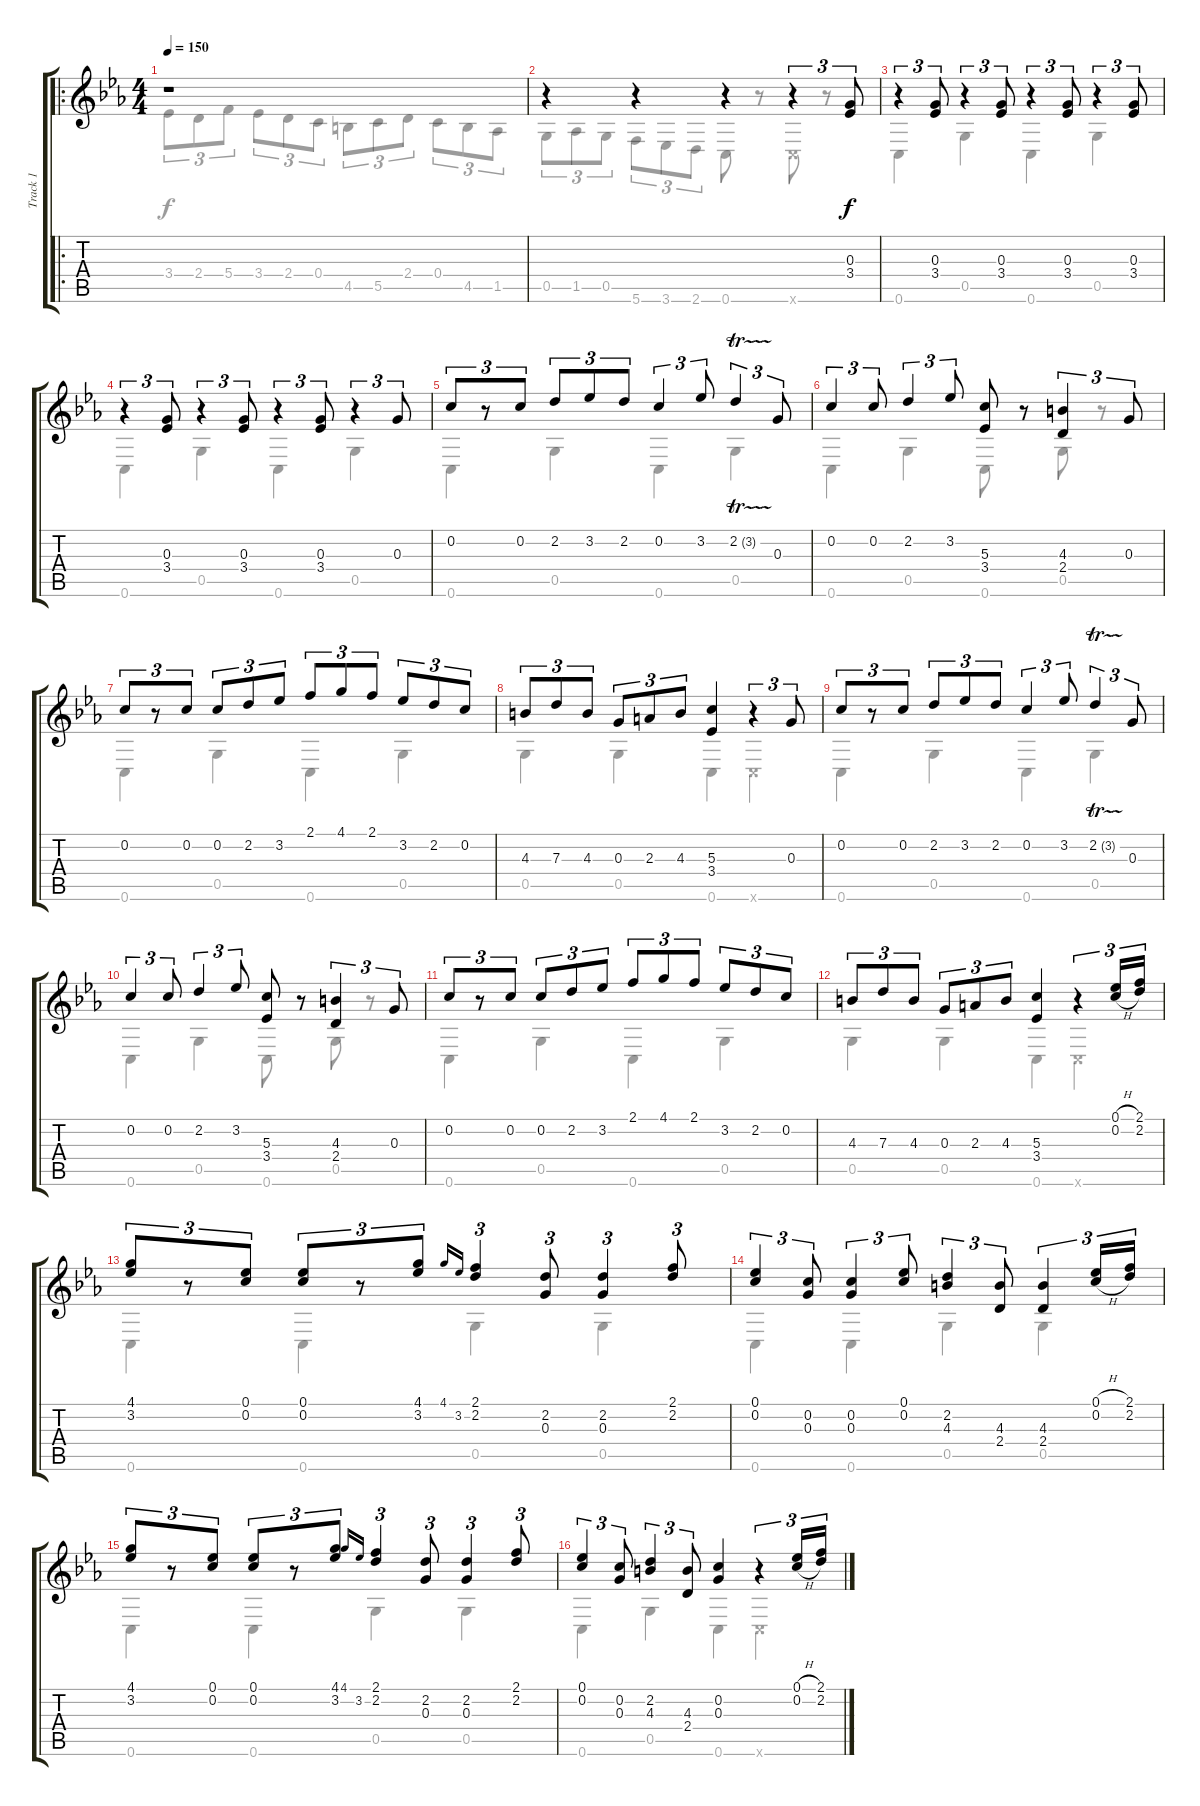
\track ("Track 1" "Track 1") {instrument acousticguitarsteel}
\staff {score tabs}
\tuning (Eb4 C4 G3 C3 G2 C2) {hide}
\voice
\ro
\ts (4 4)
\tempo 150
\clef g2
\ks cminor
r.1{dy f instrument acousticguitarsteel} |
r.4 r.4 r.4 r.4{tu (3 2)} (0.3 3.4).8{tu (3 2)} |
r.4{tu (3 2)} (0.3 3.4).8{tu (3 2)} r.4{tu (3 2)} (0.3 3.4).8{tu (3 2)} r.4{tu (3 2)} (0.3 3.4).8{tu (3 2)} r.4{tu (3 2)} (0.3 3.4).8{tu (3 2)} |
r.4{tu (3 2)} (0.3 3.4).8{tu (3 2)} r.4{tu (3 2)} (0.3 3.4).8{tu (3 2)} r.4{tu (3 2)} (0.3 3.4).8{tu (3 2)} r.4{tu (3 2)} 0.3.8{tu (3 2)} |
0.2.8{tu (3 2)} r.8{tu (3 2)} 0.2.8{tu (3 2)} 2.2.8{tu (3 2)} 3.2.8{tu (3 2)} 2.2.8{tu (3 2)} 0.2.4{tu (3 2)} 3.2.8{tu (3 2)} 2.2{tr (3 32)}.4{tu (3 2)} 0.3.8{tu (3 2)} |
0.2.4{tu (3 2)} 0.2.8{tu (3 2)} 2.2.4{tu (3 2)} 3.2.8{tu (3 2)} (5.3 3.4).8 r.8 (4.3 2.4).4{tu (3 2)} 0.3.8{tu (3 2)} |
0.2.8{tu (3 2)} r.8{tu (3 2)} 0.2.8{tu (3 2)} 0.2.8{tu (3 2)} 2.2.8{tu (3 2)} 3.2.8{tu (3 2)} 2.1.8{tu (3 2)} 4.1.8{tu (3 2)} 2.1.8{tu (3 2)} 3.2.8{tu (3 2)} 2.2.8{tu (3 2)} 0.2.8{tu (3 2)} |
4.3.8{tu (3 2)} 7.3.8{tu (3 2)} 4.3.8{tu (3 2)} 0.3.8{tu (3 2)} 2.3.8{tu (3 2)} 4.3.8{tu (3 2)} (5.3 3.4).4 r.4{tu (3 2)} 0.3.8{tu (3 2)} |
0.2.8{tu (3 2)} r.8{tu (3 2)} 0.2.8{tu (3 2)} 2.2.8{tu (3 2)} 3.2.8{tu (3 2)} 2.2.8{tu (3 2)} 0.2.4{tu (3 2)} 3.2.8{tu (3 2)} 2.2{tr (3 32)}.4{tu (3 2)} 0.3.8{tu (3 2)} |
0.2.4{tu (3 2)} 0.2.8{tu (3 2)} 2.2.4{tu (3 2)} 3.2.8{tu (3 2)} (5.3 3.4).8 r.8 (4.3 2.4).4{tu (3 2)} 0.3.8{tu (3 2)} |
0.2.8{tu (3 2)} r.8{tu (3 2)} 0.2.8{tu (3 2)} 0.2.8{tu (3 2)} 2.2.8{tu (3 2)} 3.2.8{tu (3 2)} 2.1.8{tu (3 2)} 4.1.8{tu (3 2)} 2.1.8{tu (3 2)} 3.2.8{tu (3 2)} 2.2.8{tu (3 2)} 0.2.8{tu (3 2)} |
4.3.8{tu (3 2)} 7.3.8{tu (3 2)} 4.3.8{tu (3 2)} 0.3.8{tu (3 2)} 2.3.8{tu (3 2)} 4.3.8{tu (3 2)} (5.3 3.4).4 r.4{tu (3 2)} (0.1{h} 0.2{h}).16{tu (3 2)} (2.1 2.2).16{tu (3 2)} |
(4.1 3.2).8{tu (3 2)} r.8{tu (3 2)} (0.1 0.2).8{tu (3 2)} (0.1 0.2).8{tu (3 2)} r.8{tu (3 2)} (4.1 3.2).8{tu (3 2)} 4.1.16{gr onbeat} 3.2.16{gr onbeat} (2.1 2.2).4{tu (3 2)} (2.2 0.3).8{tu (3 2)} (2.2 0.3).4{tu (3 2)} (2.1 2.2).8{tu (3 2)} |
(0.1 0.2).4{tu (3 2)} (0.2 0.3).8{tu (3 2)} (0.2 0.3).4{tu (3 2)} (0.1 0.2).8{tu (3 2)} (2.2 4.3).4{tu (3 2)} (4.3 2.4).8{tu (3 2)} (4.3 2.4).4{tu (3 2)} (0.1{h} 0.2{h}).16{tu (3 2)} (2.1 2.2).16{tu (3 2)} |
(4.1 3.2).8{tu (3 2)} r.8{tu (3 2)} (0.1 0.2).8{tu (3 2)} (0.1 0.2).8{tu (3 2)} r.8{tu (3 2)} (4.1 3.2).8{tu (3 2)} 4.1.16{gr onbeat} 3.2.16{gr onbeat} (2.1 2.2).4{tu (3 2)} (2.2 0.3).8{tu (3 2)} (2.2 0.3).4{tu (3 2)} (2.1 2.2).8{tu (3 2)} |
(0.1 0.2).4{tu (3 2)} (0.2 0.3).8{tu (3 2)} (2.2 4.3).4{tu (3 2)} (4.3 2.4).8{tu (3 2)} (0.2 0.3).4 r.4{tu (3 2)} (0.1{h} 0.2{h}).16{tu (3 2)} (2.1 2.2).16{tu (3 2)}
\voice
\clef g2
\ottava regular
\simile none
\ks cminor
3.4.8{tu (3 2) dy f} 2.4.8{tu (3 2)} 5.4.8{tu (3 2)} 3.4.8{tu (3 2)} 2.4.8{tu (3 2)} 0.4.8{tu (3 2)} 4.5.8{tu (3 2)} 5.5.8{tu (3 2)} 2.4.8{tu (3 2)} 0.4.8{tu (3 2)} 4.5.8{tu (3 2)} 1.5.8{tu (3 2)} |
0.5.8{tu (3 2)} 1.5.8{tu (3 2)} 0.5.8{tu (3 2)} 5.6.8{tu (3 2)} 3.6.8{tu (3 2)} 2.6.8{tu (3 2)} 0.6.8 r.8 0.6{x}.8 r.8 |
0.6.4 0.5.4 0.6.4 0.5.4 |
0.6.4 0.5.4 0.6.4 0.5.4 |
0.6.4 0.5.4 0.6.4 0.5.4 |
0.6.4 0.5.4 0.6.8 r.8 0.5.8 r.8 |
0.6.4 0.5.4 0.6.4 0.5.4 |
0.5.4 0.5.4 0.6.4 0.6{x}.4 |
0.6.4 0.5.4 0.6.4 0.5.4 |
0.6.4 0.5.4 0.6.8 r.8 0.5.8 r.8 |
0.6.4 0.5.4 0.6.4 0.5.4 |
0.5.4 0.5.4 0.6.4 0.6{x}.4 |
0.6.4 0.6.4 0.5.4 0.5.4 |
0.6.4 0.6.4 0.5.4 0.5.4 |
0.6.4 0.6.4 0.5.4 0.5.4 |
0.6.4 0.5.4 0.6.4 0.6{x}.4
